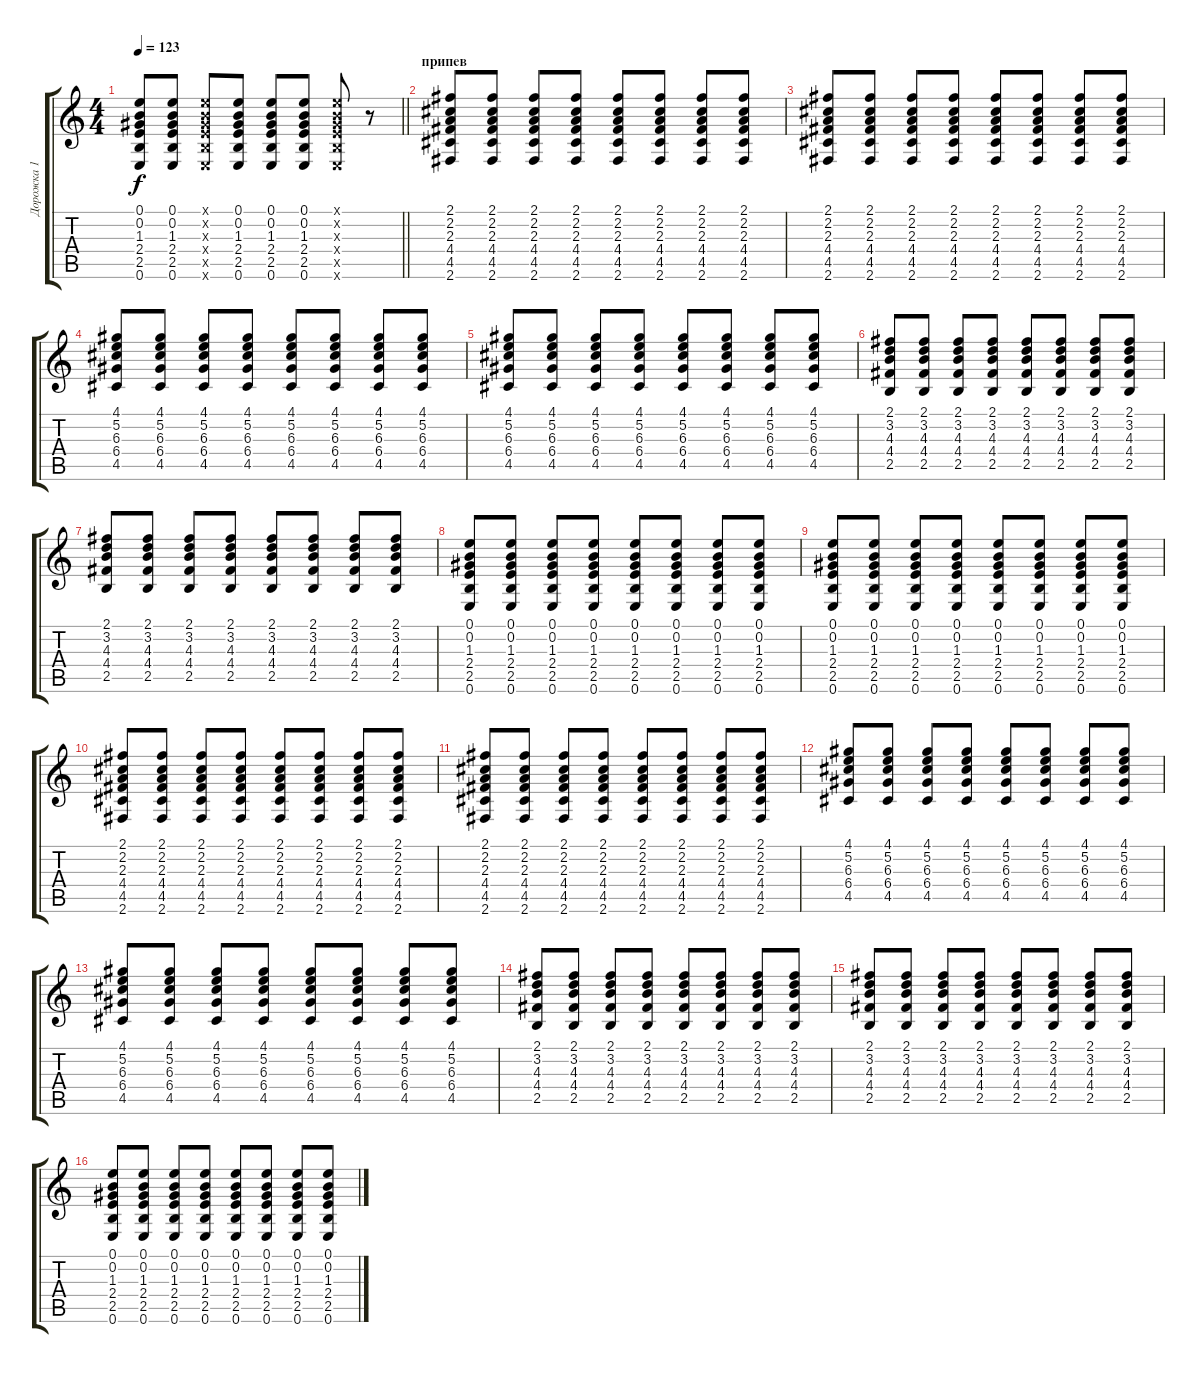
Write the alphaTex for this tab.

\track ("Дорожка 1" "Дорожка 1") {instrument acousticguitarsteel}
\staff {score tabs}
\tuning (E4 B3 G3 D3 A2 E2) {hide}
\ts (4 4)
\tempo 123
\clef g2
\barLineRight lightlight
\ks c
(0.1 0.2 1.3 2.4 2.5 0.6).8{dy f} (0.1 0.2 1.3 2.4 2.5 0.6).8 (0.1{x} 0.2{x} 1.3{x} 2.4{x} 2.5{x} 0.6{x}).8 (0.1 0.2 1.3 2.4 2.5 0.6).8 (0.1 0.2 1.3 2.4 2.5 0.6).8 (0.1 0.2 1.3 2.4 2.5 0.6).8 (0.1{x} 0.2{x} 1.3{x} 2.4{x} 2.5{x} 0.6{x}).8 r.8 |
\section ("" "припев")
(2.1 2.2 2.3 4.4 4.5 2.6).8 (2.1 2.2 2.3 4.4 4.5 2.6).8 (2.1 2.2 2.3 4.4 4.5 2.6).8 (2.1 2.2 2.3 4.4 4.5 2.6).8 (2.1 2.2 2.3 4.4 4.5 2.6).8 (2.1 2.2 2.3 4.4 4.5 2.6).8 (2.1 2.2 2.3 4.4 4.5 2.6).8 (2.1 2.2 2.3 4.4 4.5 2.6).8 |
(2.1 2.2 2.3 4.4 4.5 2.6).8 (2.1 2.2 2.3 4.4 4.5 2.6).8 (2.1 2.2 2.3 4.4 4.5 2.6).8 (2.1 2.2 2.3 4.4 4.5 2.6).8 (2.1 2.2 2.3 4.4 4.5 2.6).8 (2.1 2.2 2.3 4.4 4.5 2.6).8 (2.1 2.2 2.3 4.4 4.5 2.6).8 (2.1 2.2 2.3 4.4 4.5 2.6).8 |
(4.1 5.2 6.3 6.4 4.5).8 (4.1 5.2 6.3 6.4 4.5).8 (4.1 5.2 6.3 6.4 4.5).8 (4.1 5.2 6.3 6.4 4.5).8 (4.1 5.2 6.3 6.4 4.5).8 (4.1 5.2 6.3 6.4 4.5).8 (4.1 5.2 6.3 6.4 4.5).8 (4.1 5.2 6.3 6.4 4.5).8 |
(4.1 5.2 6.3 6.4 4.5).8 (4.1 5.2 6.3 6.4 4.5).8 (4.1 5.2 6.3 6.4 4.5).8 (4.1 5.2 6.3 6.4 4.5).8 (4.1 5.2 6.3 6.4 4.5).8 (4.1 5.2 6.3 6.4 4.5).8 (4.1 5.2 6.3 6.4 4.5).8 (4.1 5.2 6.3 6.4 4.5).8 |
(2.1 3.2 4.3 4.4 2.5).8 (2.1 3.2 4.3 4.4 2.5).8 (2.1 3.2 4.3 4.4 2.5).8 (2.1 3.2 4.3 4.4 2.5).8 (2.1 3.2 4.3 4.4 2.5).8 (2.1 3.2 4.3 4.4 2.5).8 (2.1 3.2 4.3 4.4 2.5).8 (2.1 3.2 4.3 4.4 2.5).8 |
(2.1 3.2 4.3 4.4 2.5).8 (2.1 3.2 4.3 4.4 2.5).8 (2.1 3.2 4.3 4.4 2.5).8 (2.1 3.2 4.3 4.4 2.5).8 (2.1 3.2 4.3 4.4 2.5).8 (2.1 3.2 4.3 4.4 2.5).8 (2.1 3.2 4.3 4.4 2.5).8 (2.1 3.2 4.3 4.4 2.5).8 |
(0.1 0.2 1.3 2.4 2.5 0.6).8 (0.1 0.2 1.3 2.4 2.5 0.6).8 (0.1 0.2 1.3 2.4 2.5 0.6).8 (0.1 0.2 1.3 2.4 2.5 0.6).8 (0.1 0.2 1.3 2.4 2.5 0.6).8 (0.1 0.2 1.3 2.4 2.5 0.6).8 (0.1 0.2 1.3 2.4 2.5 0.6).8 (0.1 0.2 1.3 2.4 2.5 0.6).8 |
(0.1 0.2 1.3 2.4 2.5 0.6).8 (0.1 0.2 1.3 2.4 2.5 0.6).8 (0.1 0.2 1.3 2.4 2.5 0.6).8 (0.1 0.2 1.3 2.4 2.5 0.6).8 (0.1 0.2 1.3 2.4 2.5 0.6).8 (0.1 0.2 1.3 2.4 2.5 0.6).8 (0.1 0.2 1.3 2.4 2.5 0.6).8 (0.1 0.2 1.3 2.4 2.5 0.6).8 |
(2.1 2.2 2.3 4.4 4.5 2.6).8 (2.1 2.2 2.3 4.4 4.5 2.6).8 (2.1 2.2 2.3 4.4 4.5 2.6).8 (2.1 2.2 2.3 4.4 4.5 2.6).8 (2.1 2.2 2.3 4.4 4.5 2.6).8 (2.1 2.2 2.3 4.4 4.5 2.6).8 (2.1 2.2 2.3 4.4 4.5 2.6).8 (2.1 2.2 2.3 4.4 4.5 2.6).8 |
(2.1 2.2 2.3 4.4 4.5 2.6).8 (2.1 2.2 2.3 4.4 4.5 2.6).8 (2.1 2.2 2.3 4.4 4.5 2.6).8 (2.1 2.2 2.3 4.4 4.5 2.6).8 (2.1 2.2 2.3 4.4 4.5 2.6).8 (2.1 2.2 2.3 4.4 4.5 2.6).8 (2.1 2.2 2.3 4.4 4.5 2.6).8 (2.1 2.2 2.3 4.4 4.5 2.6).8 |
(4.1 5.2 6.3 6.4 4.5).8 (4.1 5.2 6.3 6.4 4.5).8 (4.1 5.2 6.3 6.4 4.5).8 (4.1 5.2 6.3 6.4 4.5).8 (4.1 5.2 6.3 6.4 4.5).8 (4.1 5.2 6.3 6.4 4.5).8 (4.1 5.2 6.3 6.4 4.5).8 (4.1 5.2 6.3 6.4 4.5).8 |
(4.1 5.2 6.3 6.4 4.5).8 (4.1 5.2 6.3 6.4 4.5).8 (4.1 5.2 6.3 6.4 4.5).8 (4.1 5.2 6.3 6.4 4.5).8 (4.1 5.2 6.3 6.4 4.5).8 (4.1 5.2 6.3 6.4 4.5).8 (4.1 5.2 6.3 6.4 4.5).8 (4.1 5.2 6.3 6.4 4.5).8 |
(2.1 3.2 4.3 4.4 2.5).8 (2.1 3.2 4.3 4.4 2.5).8 (2.1 3.2 4.3 4.4 2.5).8 (2.1 3.2 4.3 4.4 2.5).8 (2.1 3.2 4.3 4.4 2.5).8 (2.1 3.2 4.3 4.4 2.5).8 (2.1 3.2 4.3 4.4 2.5).8 (2.1 3.2 4.3 4.4 2.5).8 |
(2.1 3.2 4.3 4.4 2.5).8 (2.1 3.2 4.3 4.4 2.5).8 (2.1 3.2 4.3 4.4 2.5).8 (2.1 3.2 4.3 4.4 2.5).8 (2.1 3.2 4.3 4.4 2.5).8 (2.1 3.2 4.3 4.4 2.5).8 (2.1 3.2 4.3 4.4 2.5).8 (2.1 3.2 4.3 4.4 2.5).8 |
(0.1 0.2 1.3 2.4 2.5 0.6).8 (0.1 0.2 1.3 2.4 2.5 0.6).8 (0.1 0.2 1.3 2.4 2.5 0.6).8 (0.1 0.2 1.3 2.4 2.5 0.6).8 (0.1 0.2 1.3 2.4 2.5 0.6).8 (0.1 0.2 1.3 2.4 2.5 0.6).8 (0.1 0.2 1.3 2.4 2.5 0.6).8 (0.1 0.2 1.3 2.4 2.5 0.6).8
